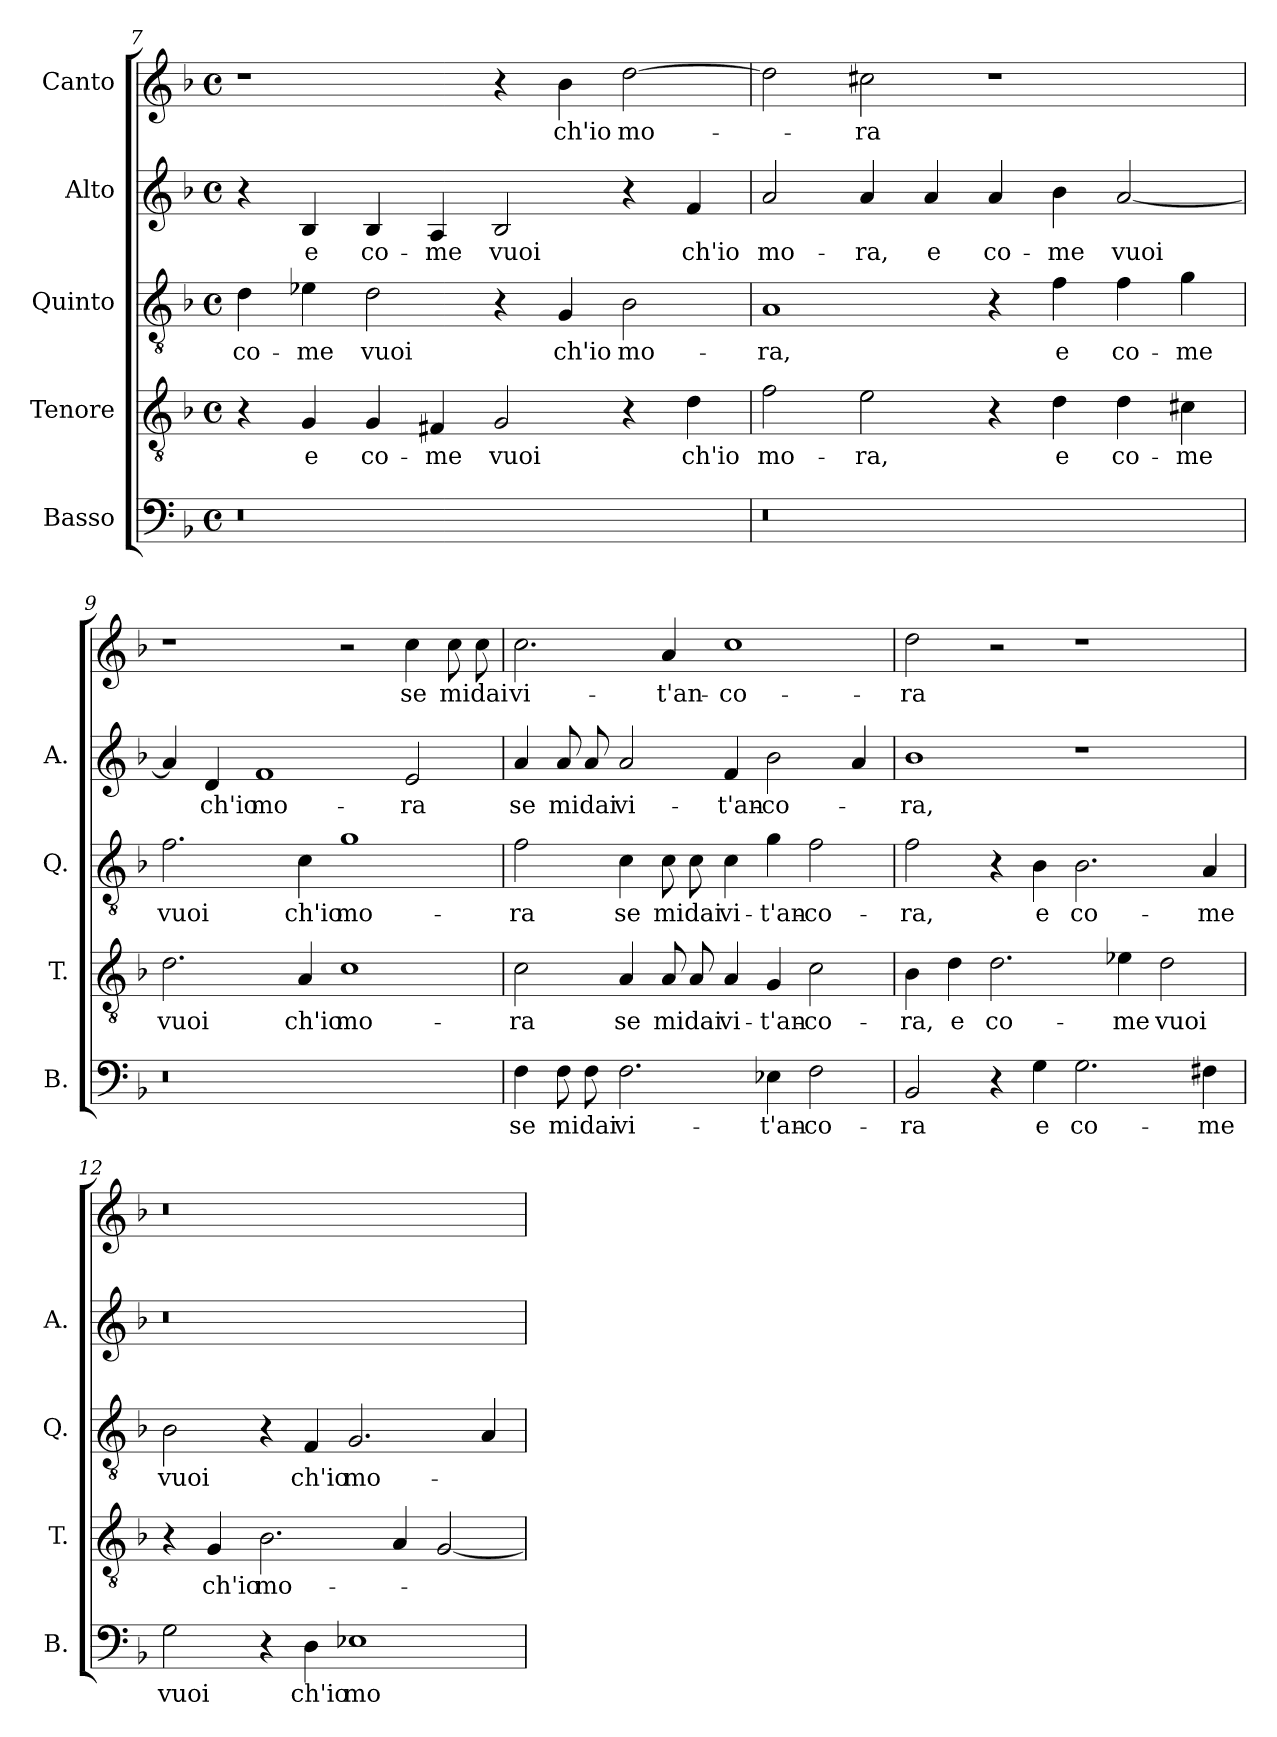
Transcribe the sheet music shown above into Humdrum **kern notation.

**kern	**text	**kern	**text	**kern	**text	**kern	**text	**kern	**text
*part5	*part5	*part4	*part4	*part3	*part3	*part2	*part2	*part1	*part1
*staff5	*staff5	*staff4	*staff4	*staff3	*staff3	*staff2	*staff2	*staff1	*staff1
*I"Basso	*	*I"Tenore	*	*I"Quinto	*	*I"Alto	*	*I"Canto	*
*I'B.	*	*I'T.	*	*I'Q.	*	*I'A.	*	*	*
*clefF4	*	*clefGv2	*	*clefGv2	*	*clefG2	*	*clefG2	*
*k[b-]	*	*k[b-]	*	*k[b-]	*	*k[b-]	*	*k[b-]	*
*F:	*	*F:	*	*F:	*	*F:	*	*F:	*
*M4/4	*	*M4/4	*	*M4/4	*	*M4/4	*	*M4/4	*
*met(c)	*	*met(c)	*	*met(c)	*	*met(c)	*	*met(c)	*
=7	=7	=7	=7	=7	=7	=7	=7	=7	=7
!LO:N:vis=0	!	!	!	!	!	!	!	!	!
1r	.	4r	.	4d\	co-	4r	.	1r	.
.	.	4G/	e	4e-X\	-me	4B-/	e	.	.
.	.	4G/	co-	2d\	vuoi	4B-/	co-	.	.
.	.	4F#X/	-me	.	.	4A/	-me	.	.
1ryy	.	2G/	vuoi	4r	.	2B-/	vuoi	4r	.
.	.	.	.	4G/	ch'io	.	.	4b-\	ch'io
.	.	4r	.	2B-\	mo-	4r	.	[2dd\	mo-
.	.	4d\	ch'io	.	.	4f/	ch'io	.	.
=8	=8	=8	=8	=8	=8	=8	=8	=8	=8
!LO:N:vis=0	!	!	!	!	!	!	!	!	!
1r	.	2f\	mo-	1A/	-ra,	2a/	mo-	2dd\]	.
.	.	2e\	-ra,	.	.	4a/	-ra,	2cc#X\	-ra
.	.	.	.	.	.	4a/	e	.	.
1ryy	.	4r	.	4r	.	4a/	co-	1r	.
.	.	4d\	e	4f\	e	4b-\	-me	.	.
.	.	4d\	co-	4f\	co-	[2a/	vuoi	.	.
.	.	4c#X\	-me	4g\	-me	.	.	.	.
=9	=9	=9	=9	=9	=9	=9	=9	=9	=9
!LO:N:vis=0	!	!	!	!	!	!	!	!	!
1r	.	2.d\	vuoi	2.f\	vuoi	4a/]	.	1r	.
.	.	.	.	.	.	4d/	ch'io	.	.
.	.	.	.	.	.	1f/	mo-	.	.
.	.	4A/	ch'io	4c\	ch'io	.	.	.	.
1ryy	.	1c\	mo-	1g\	mo-	.	.	2r	.
.	.	.	.	.	.	2e/	-ra	4cc\	se
.	.	.	.	.	.	.	.	8cc\	mi
.	.	.	.	.	.	.	.	8cc\	dai
=10	=10	=10	=10	=10	=10	=10	=10	=10	=10
4F\	se	2c\	-ra	2f\	-ra	4a/	se	2.cc\	vi-
8F\	mi	.	.	.	.	8a/	mi	.	.
8F\	dai	.	.	.	.	8a/	dai	.	.
2.F\	vi-	4A/	se	4c\	se	2a/	vi-	.	.
.	.	8A/	mi	8c\	mi	.	.	4a/	-t'an-
.	.	8A/	dai	8c\	dai	.	.	.	.
.	.	4A/	vi-	4c\	vi-	4f/	-t'an-	1cc\	-co-
4E-X\	-t'an-	4G/	-t'an-	4g\	-t'an-	2b-\	-co-	.	.
2F\	-co-	2c\	-co-	2f\	-co-	.	.	.	.
.	.	.	.	.	.	4a/	.	.	.
=11	=11	=11	=11	=11	=11	=11	=11	=11	=11
2BB-/	-ra	4B-\	-ra,	2f\	-ra,	1b-\	-ra,	2dd\	-ra
.	.	4d\	e	.	.	.	.	.	.
4r	.	2.d\	co-	4r	.	.	.	2r	.
4G\	e	.	.	4B-\	e	.	.	.	.
2.G\	co-	.	.	2.B-\	co-	1r	.	1r	.
.	.	4e-X\	-me	.	.	.	.	.	.
.	.	2d\	vuoi	.	.	.	.	.	.
4F#X\	-me	.	.	4A/	-me	.	.	.	.
=12	=12	=12	=12	=12	=12	=12	=12	=12	=12
!	!	!	!	!	!	!LO:N:vis=0	!	!LO:N:vis=0	!
2G\	vuoi	4r	.	2B-\	vuoi	1r	.	1r	.
.	.	4G/	ch'io	.	.	.	.	.	.
4r	.	2.B-\	mo-	4r	.	.	.	.	.
4D\	ch'io	.	.	4F/	ch'io	.	.	.	.
1E-X\	mo-	.	.	2.G/	mo-	1ryy	.	1ryy	.
.	.	4A/	.	.	.	.	.	.	.
.	.	[2G/	.	.	.	.	.	.	.
.	.	.	.	4A/	.	.	.	.	.
=	=	=	=	=	=	=	=	=	=
*-	*-	*-	*-	*-	*-	*-	*-	*-	*-
